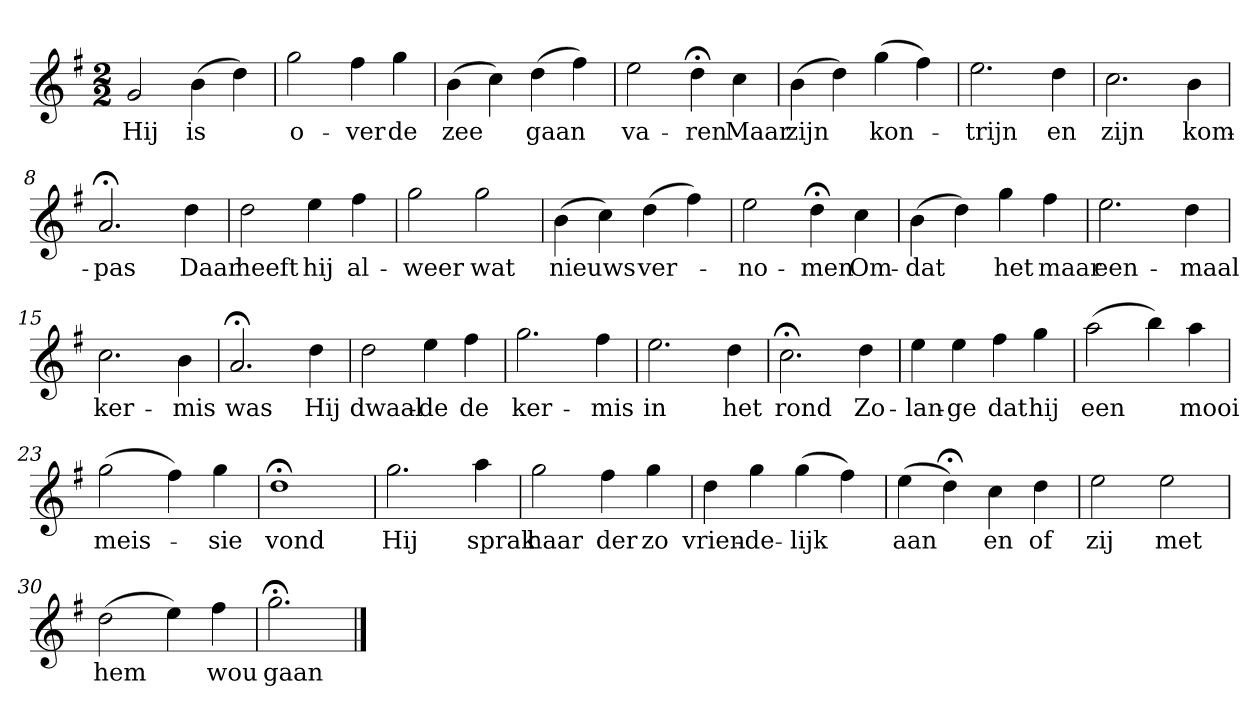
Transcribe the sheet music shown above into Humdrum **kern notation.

**kern	**text
*part1	*part1
*staff1	*staff1
*k[f#]	*
*G:	*
*M2/2	*
*MM120	*
=1	=1
2g	Hij
(4b	is
4dd)	.
=2	=2
2gg	o-
4ff#	-ver
4gg	de
=3	=3
(4b	zee
4cc)	.
(4dd	gaan
4ff#)	.
=4	=4
2ee	va-
4dd;<	-ren
4cc	Maar
=5	=5
(4b	zijn
4dd)	.
(4gg	kon-
4ff#)	.
=6	=6
2.ee	-trijn
4dd	en
=7	=7
2.cc	zijn
4b	kom-
=8	=8
2.a;<	-pas
4dd	Daar
=9	=9
2dd	heeft
4ee	hij
4ff#	al-
=10	=10
2gg	-weer
2gg	wat
=11	=11
(4b	nieuws
4cc)	.
(4dd	ver-
4ff#)	.
=12	=12
2ee	-no-
4dd;<	-men
4cc	Om-
=13	=13
(4b	-dat
4dd)	.
4gg	het
4ff#	maar
=14	=14
2.ee	een-
4dd	-maal
=15	=15
2.cc	ker-
4b	-mis
=16	=16
2.a;<	was
4dd	Hij
=17	=17
2dd	dwaal-
4ee	-de
4ff#	de
=18	=18
2.gg	ker-
4ff#	-mis
=19	=19
2.ee	in
4dd	het
=20	=20
2.cc;<	rond
4dd	Zo-
=21	=21
4ee	-lan-
4ee	-ge
4ff#	dat
4gg	hij
=22	=22
(2aa	een
4bb)	.
4aa	mooi
=23	=23
(2gg	meis-
4ff#)	.
4gg	-sie
=24	=24
1dd;<	vond
=25	=25
2.gg	Hij
4aa	sprak
=26	=26
2gg	haar
4ff#	der
4gg	zo
=27	=27
4dd	vrien-
4gg	-de-
(4gg	-lijk
4ff#)	.
=28	=28
(4ee	aan
4dd;<)	.
4cc	en
4dd	of
=29	=29
2ee	zij
2ee	met
=30	=30
(2dd	hem
4ee)	.
4ff#	wou
=31	=31
2.gg;<	gaan
==	==
*-	*-
